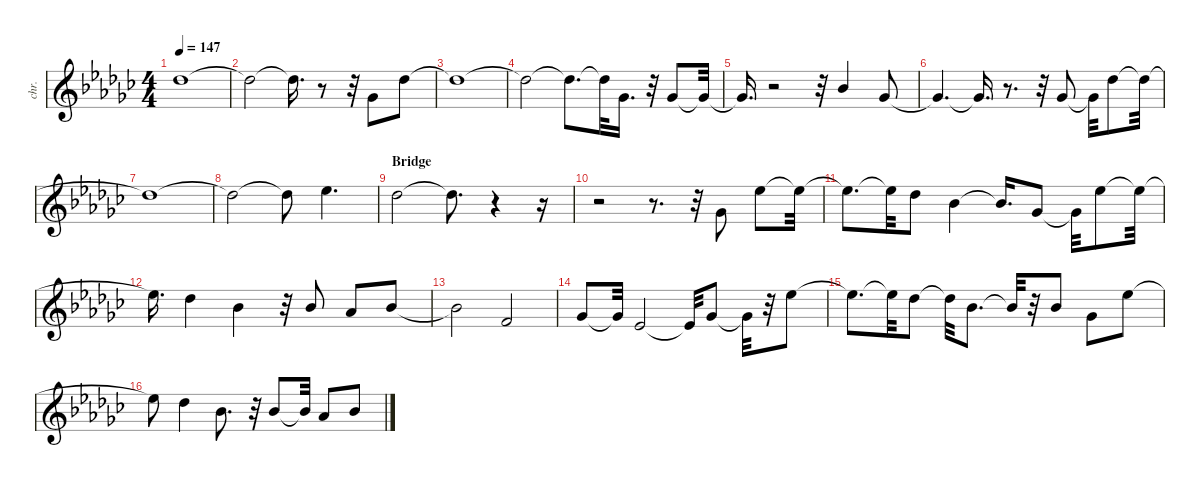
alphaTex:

\defaultSystemsLayout 4
\hideDynamics
\bracketExtendMode nobrackets
\otherSystemsTrackNameOrientation horizontal
\track ("Vocals" "chr.") {instrument voiceoohs}
\staff {score}
\tuning (Eb4 Bb3 Gb3 Db3 Ab2 Eb2)
\ts (4 4)
\tempo 147
\clef g2
\ks ebminor
10.1{t acc b}.1{dy f beam Down} |
10.1{t acc b}.2{beam Down} 10.1{t acc b}.16{d beam Down} r.8{beam Down} r.32{beam Down} 3.1{acc b}.8{beam Down} 10.1{acc b}.8{dy fff beam Down} |
10.1{t acc b}.1{dy f beam Down} |
10.1{t acc b}.2{beam Down} 10.1{t acc b}.8{d beam Down} 10.1{t acc b}.32{beam Down} 3.1{acc b}.16{d beam Down} r.32{beam Up} 3.1{acc b}.8{dy ff beam Up} 3.1{t acc b}.32{dy f beam Up} |
3.1{t acc b}.16{d beam Up} r.2{beam Up} r.32{beam Up} 7.1{acc b}.4{beam Up} 8.2{acc b}.8{beam Up} |
8.2{t acc b}.4{d beam Up} 8.2{t acc b}.16{d beam Up} r.8{d beam Up} r.32{beam Up} 3.1{acc b}.8{dy ff beam Up} 3.1{t acc b}.32{dy f beam Down} 10.1{acc b}.8{dy fff beam Down} 10.1{t acc b}.32{dy f beam Down} |
10.1{t acc b}.1{beam Down} |
10.1{t acc b}.2{beam Down} 10.1{t acc b}.8{beam Down} 12.1{acc b}.4{d dy ff beam Down} |
\section ("" "Bridge")
10.1{acc b}.2{beam Down} 10.1{t acc b}.8{d dy f beam Down} r.4{beam Down} r.16{beam Down} |
r.2{beam Down} r.8{d beam Down} r.32{beam Down} 8.2{acc b}.8{beam Up} 12.1{acc b}.8{dy ff beam Down} 12.1{t acc b}.32{dy f beam Down} |
12.1{t acc b}.8{d beam Down} 12.1{t acc b}.32{beam Down} 10.1{acc b}.8{beam Down} 12.2{acc b}.4{dy fff beam Down} 12.2{t acc b}.16{d dy f beam Up} 12.3{acc b}.8{beam Up} 12.3{t acc b}.32{beam Down} 12.1{acc b}.8{dy ff beam Down} 12.1{t acc b}.32{dy f beam Down} |
12.1{t acc b}.16{d beam Down} 10.1{acc b}.4{dy ff beam Down} 12.2{acc b}.4{dy f beam Down} r.32{beam Up} 12.2{acc b}.8{beam Up} 10.2{acc b}.8{dy ff beam Up} 12.2{acc b}.8{beam Up} |
12.2{t acc b}.2{dy f beam Down} 11.3{acc forcenatural}.2{dy ff beam Up} |
12.3{acc b}.8{dy f beam Up} 12.3{t acc b}.32{beam Up} 9.3{acc b}.2{beam Up} 9.3{t acc b}.32{beam Up} 8.2{acc b}.8{beam Up} 8.2{t acc b}.32{beam Down} r.32{beam Down} 12.1{acc b}.8{dy ff beam Down} |
12.1{t acc b}.8{d dy f beam Down} 12.1{t acc b}.32{beam Down} 10.1{acc b}.8{beam Down} 10.1{t acc b}.32{beam Down} 7.1{acc b}.8{d dy ff beam Down} 7.1{t acc b}.32{dy f beam Up} r.32{beam Up} 7.1{acc b}.8{dy mp beam Up} 8.2{acc b}.8{dy f beam Down} 12.1{acc b}.8{dy ff beam Down} |
12.1{t acc b}.8{dy f beam Down} 10.1{acc b}.4{dy ff beam Down} 7.1{acc b}.8{d dy fff beam Down} r.32{beam Up} 7.1{acc b}.8{dy f beam Up} 7.1{t acc b}.32{beam Up} 5.1{acc b}.8{beam Up} 7.1{acc b}.8{dy ff beam Up}
